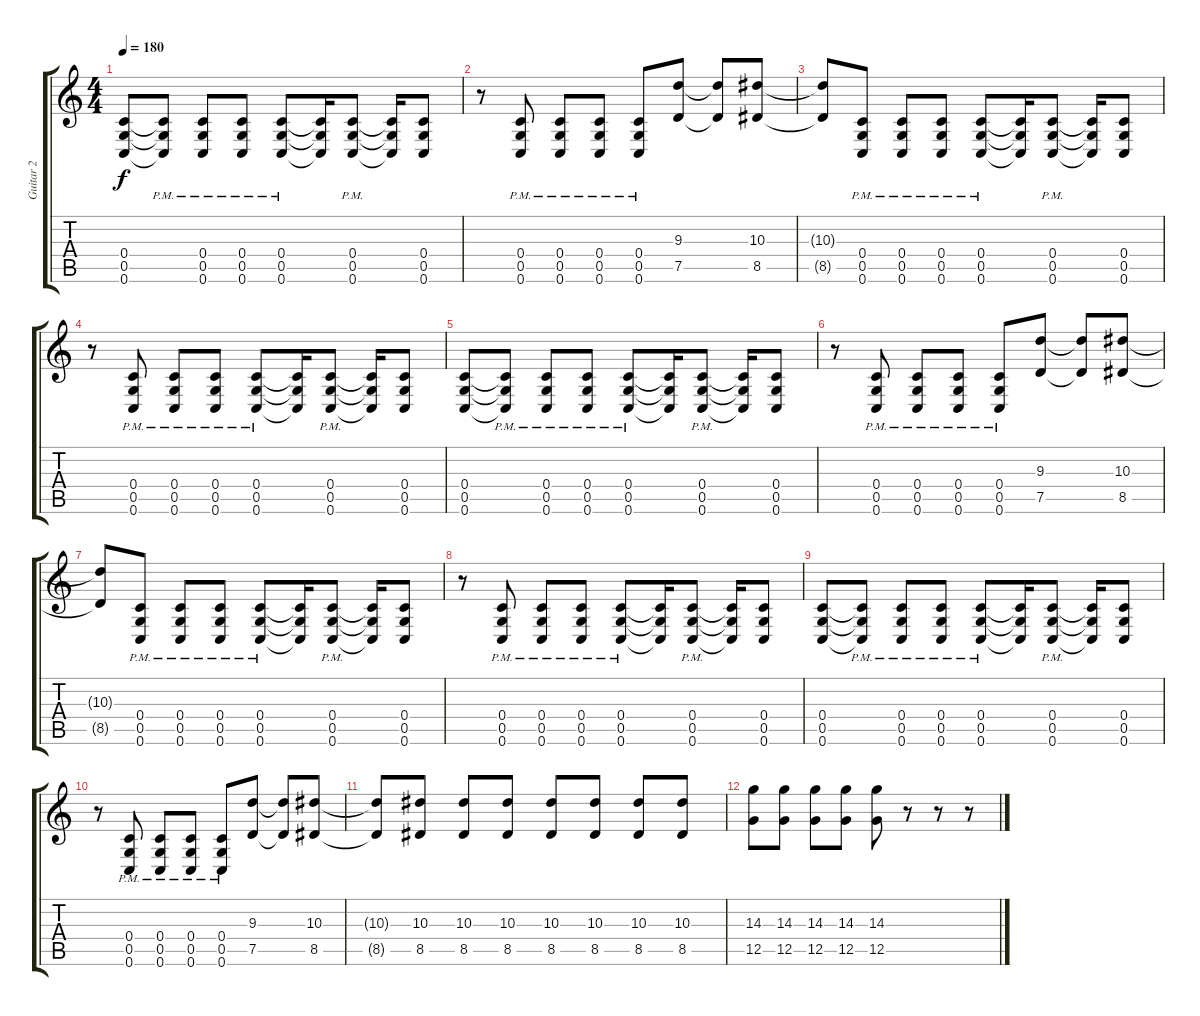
\track ("Guitar 2" "Guitar 2") {instrument distortionguitar}
\staff {score tabs}
\tuning (D4 A3 F3 C3 G2 C2) {hide}
\ts (4 4)
\tempo 180
\clef g2
\ks c
(0.4 0.5 0.6).8{dy f} (0.4{pm t} 0.5{pm t} 0.6{pm t}).8 (0.4{pm} 0.5{pm} 0.6{pm}).8 (0.4{pm} 0.5{pm} 0.6{pm}).8 (0.4{pm} 0.5{pm} 0.6{pm}).8 (0.4{t} 0.5{t} 0.6{t}).16 (0.4{pm} 0.5{pm} 0.6{pm}).8 (0.4{t} 0.5{t} 0.6{t}).16 (0.4 0.5 0.6).8 |
r.8 (0.4{pm} 0.5{pm} 0.6{pm}).8 (0.4{pm} 0.5{pm} 0.6{pm}).8 (0.4{pm} 0.5{pm} 0.6{pm}).8 (0.4{pm} 0.5{pm} 0.6{pm}).8 (9.3 7.5).8 (9.3{t} 7.5{t}).8 (10.3 8.5).8 |
(10.3{t} 8.5{t}).8 (0.4{pm} 0.5{pm} 0.6{pm}).8 (0.4{pm} 0.5{pm} 0.6{pm}).8 (0.4{pm} 0.5{pm} 0.6{pm}).8 (0.4{pm} 0.5{pm} 0.6{pm}).8 (0.4{t} 0.5{t} 0.6{t}).16 (0.4{pm} 0.5{pm} 0.6{pm}).8 (0.4{t} 0.5{t} 0.6{t}).16 (0.4 0.5 0.6).8 |
r.8 (0.4{pm} 0.5{pm} 0.6{pm}).8 (0.4{pm} 0.5{pm} 0.6{pm}).8 (0.4{pm} 0.5{pm} 0.6{pm}).8 (0.4{pm} 0.5{pm} 0.6{pm}).8 (0.4{t} 0.5{t} 0.6{t}).16 (0.4{pm} 0.5{pm} 0.6{pm}).8 (0.4{t} 0.5{t} 0.6{t}).16 (0.4 0.5 0.6).8 |
(0.4 0.5 0.6).8 (0.4{pm t} 0.5{pm t} 0.6{pm t}).8 (0.4{pm} 0.5{pm} 0.6{pm}).8 (0.4{pm} 0.5{pm} 0.6{pm}).8 (0.4{pm} 0.5{pm} 0.6{pm}).8 (0.4{t} 0.5{t} 0.6{t}).16 (0.4{pm} 0.5{pm} 0.6{pm}).8 (0.4{t} 0.5{t} 0.6{t}).16 (0.4 0.5 0.6).8 |
r.8 (0.4{pm} 0.5{pm} 0.6{pm}).8 (0.4{pm} 0.5{pm} 0.6{pm}).8 (0.4{pm} 0.5{pm} 0.6{pm}).8 (0.4{pm} 0.5{pm} 0.6{pm}).8 (9.3 7.5).8 (9.3{t} 7.5{t}).8 (10.3 8.5).8 |
(10.3{t} 8.5{t}).8 (0.4{pm} 0.5{pm} 0.6{pm}).8 (0.4{pm} 0.5{pm} 0.6{pm}).8 (0.4{pm} 0.5{pm} 0.6{pm}).8 (0.4{pm} 0.5{pm} 0.6{pm}).8 (0.4{t} 0.5{t} 0.6{t}).16 (0.4{pm} 0.5{pm} 0.6{pm}).8 (0.4{t} 0.5{t} 0.6{t}).16 (0.4 0.5 0.6).8 |
r.8 (0.4{pm} 0.5{pm} 0.6{pm}).8 (0.4{pm} 0.5{pm} 0.6{pm}).8 (0.4{pm} 0.5{pm} 0.6{pm}).8 (0.4{pm} 0.5{pm} 0.6{pm}).8 (0.4{t} 0.5{t} 0.6{t}).16 (0.4{pm} 0.5{pm} 0.6{pm}).8 (0.4{t} 0.5{t} 0.6{t}).16 (0.4 0.5 0.6).8 |
(0.4 0.5 0.6).8 (0.4{pm t} 0.5{pm t} 0.6{pm t}).8 (0.4{pm} 0.5{pm} 0.6{pm}).8 (0.4{pm} 0.5{pm} 0.6{pm}).8 (0.4{pm} 0.5{pm} 0.6{pm}).8 (0.4{t} 0.5{t} 0.6{t}).16 (0.4{pm} 0.5{pm} 0.6{pm}).8 (0.4{t} 0.5{t} 0.6{t}).16 (0.4 0.5 0.6).8 |
r.8 (0.4{pm} 0.5{pm} 0.6{pm}).8 (0.4{pm} 0.5{pm} 0.6{pm}).8 (0.4{pm} 0.5{pm} 0.6{pm}).8 (0.4{pm} 0.5{pm} 0.6{pm}).8 (9.3 7.5).8 (9.3{t} 7.5{t}).8 (10.3 8.5).8 |
(10.3{t} 8.5{t}).8 (10.3 8.5).8 (10.3 8.5).8 (10.3 8.5).8 (10.3 8.5).8 (10.3 8.5).8 (10.3 8.5).8 (10.3 8.5).8 |
(14.3 12.5).8 (14.3 12.5).8 (14.3 12.5).8 (14.3 12.5).8 (14.3 12.5).8 r.8 r.8 r.8
